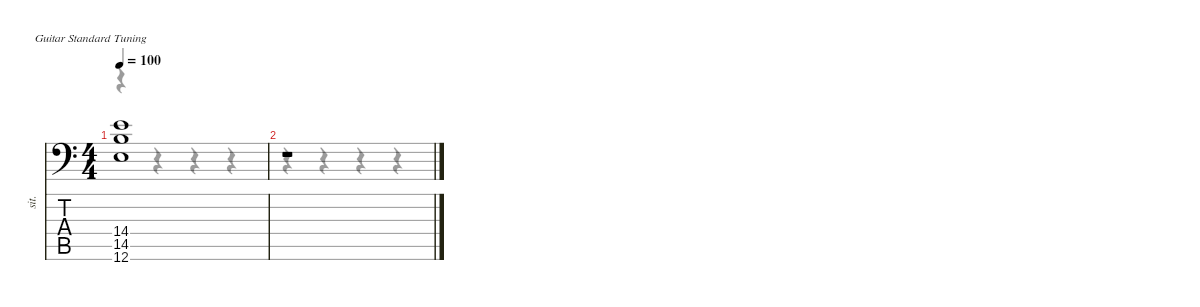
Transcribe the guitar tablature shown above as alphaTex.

\defaultSystemsLayout 4
\hideDynamics
\bracketExtendMode nobrackets
\otherSystemsTrackNameOrientation horizontal
\track ("Sitar" "sit.") {instrument sitar}
\staff {score tabs}
\tuning (E4 B3 G3 D3 A2 E2)
\voice
\ts (4 4)
\tempo 100
\clef f4
\ks c
(14.4{t} 14.5{t} 12.6{t}).1{dy f beam Up} |
r.1{beam Up}
\voice
\clef f4
\ottava regular
\simile none
\ks c
r.4{dy mf beam Down} r.4{beam Down} r.4{beam Down} r.4{beam Down} |
r.4{beam Down} r.4{beam Down} r.4{beam Down} r.4{beam Down}
